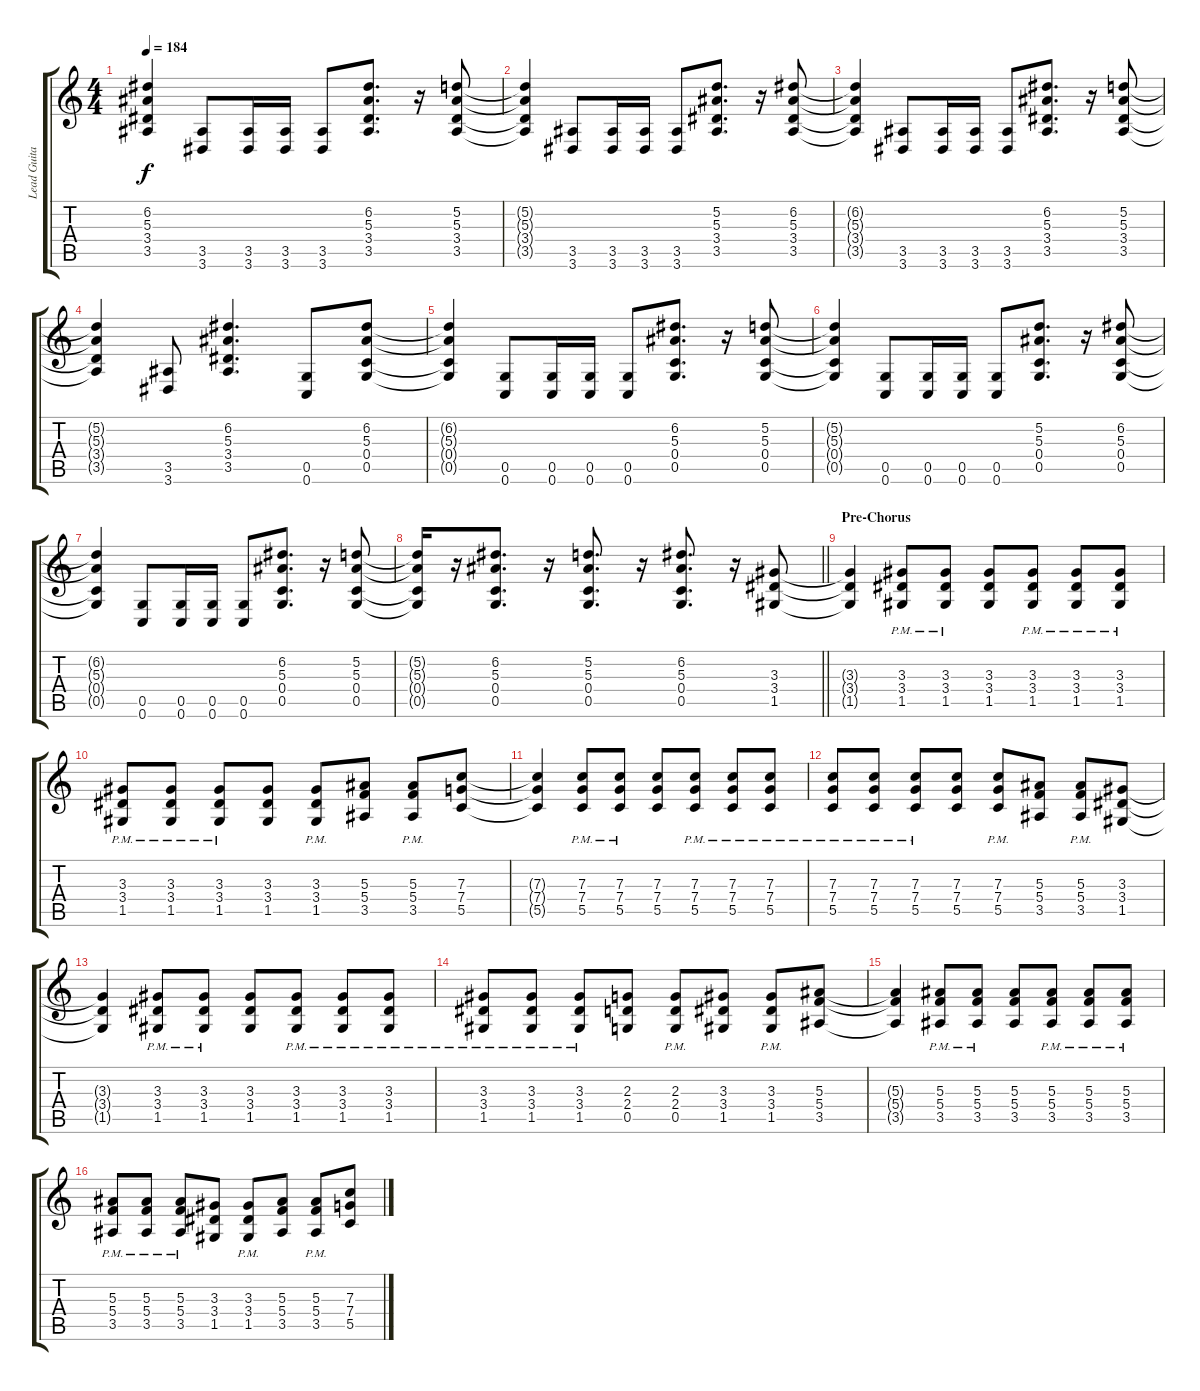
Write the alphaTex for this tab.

\track ("Lead Guitar" "Lead Guita") {instrument distortionguitar}
\staff {score tabs}
\tuning (D4 A3 F3 C3 G2 C2) {hide}
\ts (4 4)
\tempo 184
\clef g2
\ks c
(6.2{t} 5.3{t} 3.4{t} 3.5{t}).4{dy f} (3.5 3.6).8 (3.5 3.6).16 (3.5 3.6).16 (3.5 3.6).8 (6.2 5.3 3.4 3.5).8{d} r.16 (5.2 5.3 3.4 3.5).8 |
(5.2{t} 5.3{t} 3.4{t} 3.5{t}).4 (3.5 3.6).8 (3.5 3.6).16 (3.5 3.6).16 (3.5 3.6).8 (5.2 5.3 3.4 3.5).8{d} r.16 (6.2 5.3 3.4 3.5).8 |
(6.2{t} 5.3{t} 3.4{t} 3.5{t}).4 (3.5 3.6).8 (3.5 3.6).16 (3.5 3.6).16 (3.5 3.6).8 (6.2 5.3 3.4 3.5).8{d} r.16 (5.2 5.3 3.4 3.5).8 |
(5.2{t} 5.3{t} 3.4{t} 3.5{t}).4 (3.5 3.6).8 (6.2 5.3 3.4 3.5).4{d} (0.5 0.6).8 (6.2 5.3 0.4 0.5).8 |
(6.2{t} 5.3{t} 0.4{t} 0.5{t}).4 (0.5 0.6).8 (0.5 0.6).16 (0.5 0.6).16 (0.5 0.6).8 (6.2 5.3 0.4 0.5).8{d} r.16 (5.2 5.3 0.4 0.5).8 |
(5.2{t} 5.3{t} 0.4{t} 0.5{t}).4 (0.5 0.6).8 (0.5 0.6).16 (0.5 0.6).16 (0.5 0.6).8 (5.2 5.3 0.4 0.5).8{d} r.16 (6.2 5.3 0.4 0.5).8 |
(6.2{t} 5.3{t} 0.4{t} 0.5{t}).4 (0.5 0.6).8 (0.5 0.6).16 (0.5 0.6).16 (0.5 0.6).8 (6.2 5.3 0.4 0.5).8{d} r.16 (5.2 5.3 0.4 0.5).8 |
\barLineRight lightlight
(5.2{t} 5.3{t} 0.4{t} 0.5{t}).16 r.16 (6.2 5.3 0.4 0.5).8{d} r.16 (5.2 5.3 0.4 0.5).8{d} r.16 (6.2 5.3 0.4 0.5).8{d} r.16 (3.3 3.4 1.5).8 |
\section ("" "Pre-Chorus")
(3.3{t} 3.4{t} 1.5{t}).4 (3.3{pm} 3.4{pm} 1.5{pm}).8 (3.3{pm} 3.4{pm} 1.5{pm}).8 (3.3 3.4 1.5).8 (3.3{pm} 3.4{pm} 1.5{pm}).8 (3.3{pm} 3.4{pm} 1.5{pm}).8 (3.3{pm} 3.4{pm} 1.5{pm}).8 |
(3.3{pm} 3.4{pm} 1.5{pm}).8 (3.3{pm} 3.4{pm} 1.5{pm}).8 (3.3{pm} 3.4{pm} 1.5{pm}).8 (3.3 3.4 1.5).8 (3.3{pm} 3.4{pm} 1.5{pm}).8 (5.3 5.4 3.5).8 (5.3{pm} 5.4{pm} 3.5{pm}).8 (7.3 7.4 5.5).8 |
(7.3{t} 7.4{t} 5.5{t}).4 (7.3{pm} 7.4{pm} 5.5{pm}).8 (7.3{pm} 7.4{pm} 5.5{pm}).8 (7.3 7.4 5.5).8 (7.3{pm} 7.4{pm} 5.5{pm}).8 (7.3{pm} 7.4{pm} 5.5{pm}).8 (7.3{pm} 7.4{pm} 5.5{pm}).8 |
(7.3{pm} 7.4{pm} 5.5{pm}).8 (7.3{pm} 7.4{pm} 5.5{pm}).8 (7.3{pm} 7.4{pm} 5.5{pm}).8 (7.3 7.4 5.5).8 (7.3{pm} 7.4{pm} 5.5{pm}).8 (5.3 5.4 3.5).8 (5.3{pm} 5.4{pm} 3.5{pm}).8 (3.3 3.4 1.5).8 |
(3.3{t} 3.4{t} 1.5{t}).4 (3.3{pm} 3.4{pm} 1.5{pm}).8 (3.3{pm} 3.4{pm} 1.5{pm}).8 (3.3 3.4 1.5).8 (3.3{pm} 3.4{pm} 1.5{pm}).8 (3.3{pm} 3.4{pm} 1.5{pm}).8 (3.3{pm} 3.4{pm} 1.5{pm}).8 |
(3.3{pm} 3.4{pm} 1.5{pm}).8 (3.3{pm} 3.4{pm} 1.5{pm}).8 (3.3{pm} 3.4{pm} 1.5{pm}).8 (2.3 2.4 0.5).8 (2.3{pm} 2.4{pm} 0.5{pm}).8 (3.3 3.4 1.5).8 (3.3{pm} 3.4{pm} 1.5{pm}).8 (5.3 5.4 3.5).8 |
(5.3{t} 5.4{t} 3.5{t}).4 (5.3{pm} 5.4{pm} 3.5{pm}).8 (5.3{pm} 5.4{pm} 3.5{pm}).8 (5.3 5.4 3.5).8 (5.3{pm} 5.4{pm} 3.5{pm}).8 (5.3{pm} 5.4{pm} 3.5{pm}).8 (5.3{pm} 5.4{pm} 3.5{pm}).8 |
(5.3{pm} 5.4{pm} 3.5{pm}).8 (5.3{pm} 5.4{pm} 3.5{pm}).8 (5.3{pm} 5.4{pm} 3.5{pm}).8 (3.3 3.4 1.5).8 (3.3{pm} 3.4{pm} 1.5{pm}).8 (5.3 5.4 3.5).8 (5.3{pm} 5.4{pm} 3.5{pm}).8 (7.3 7.4 5.5).8
